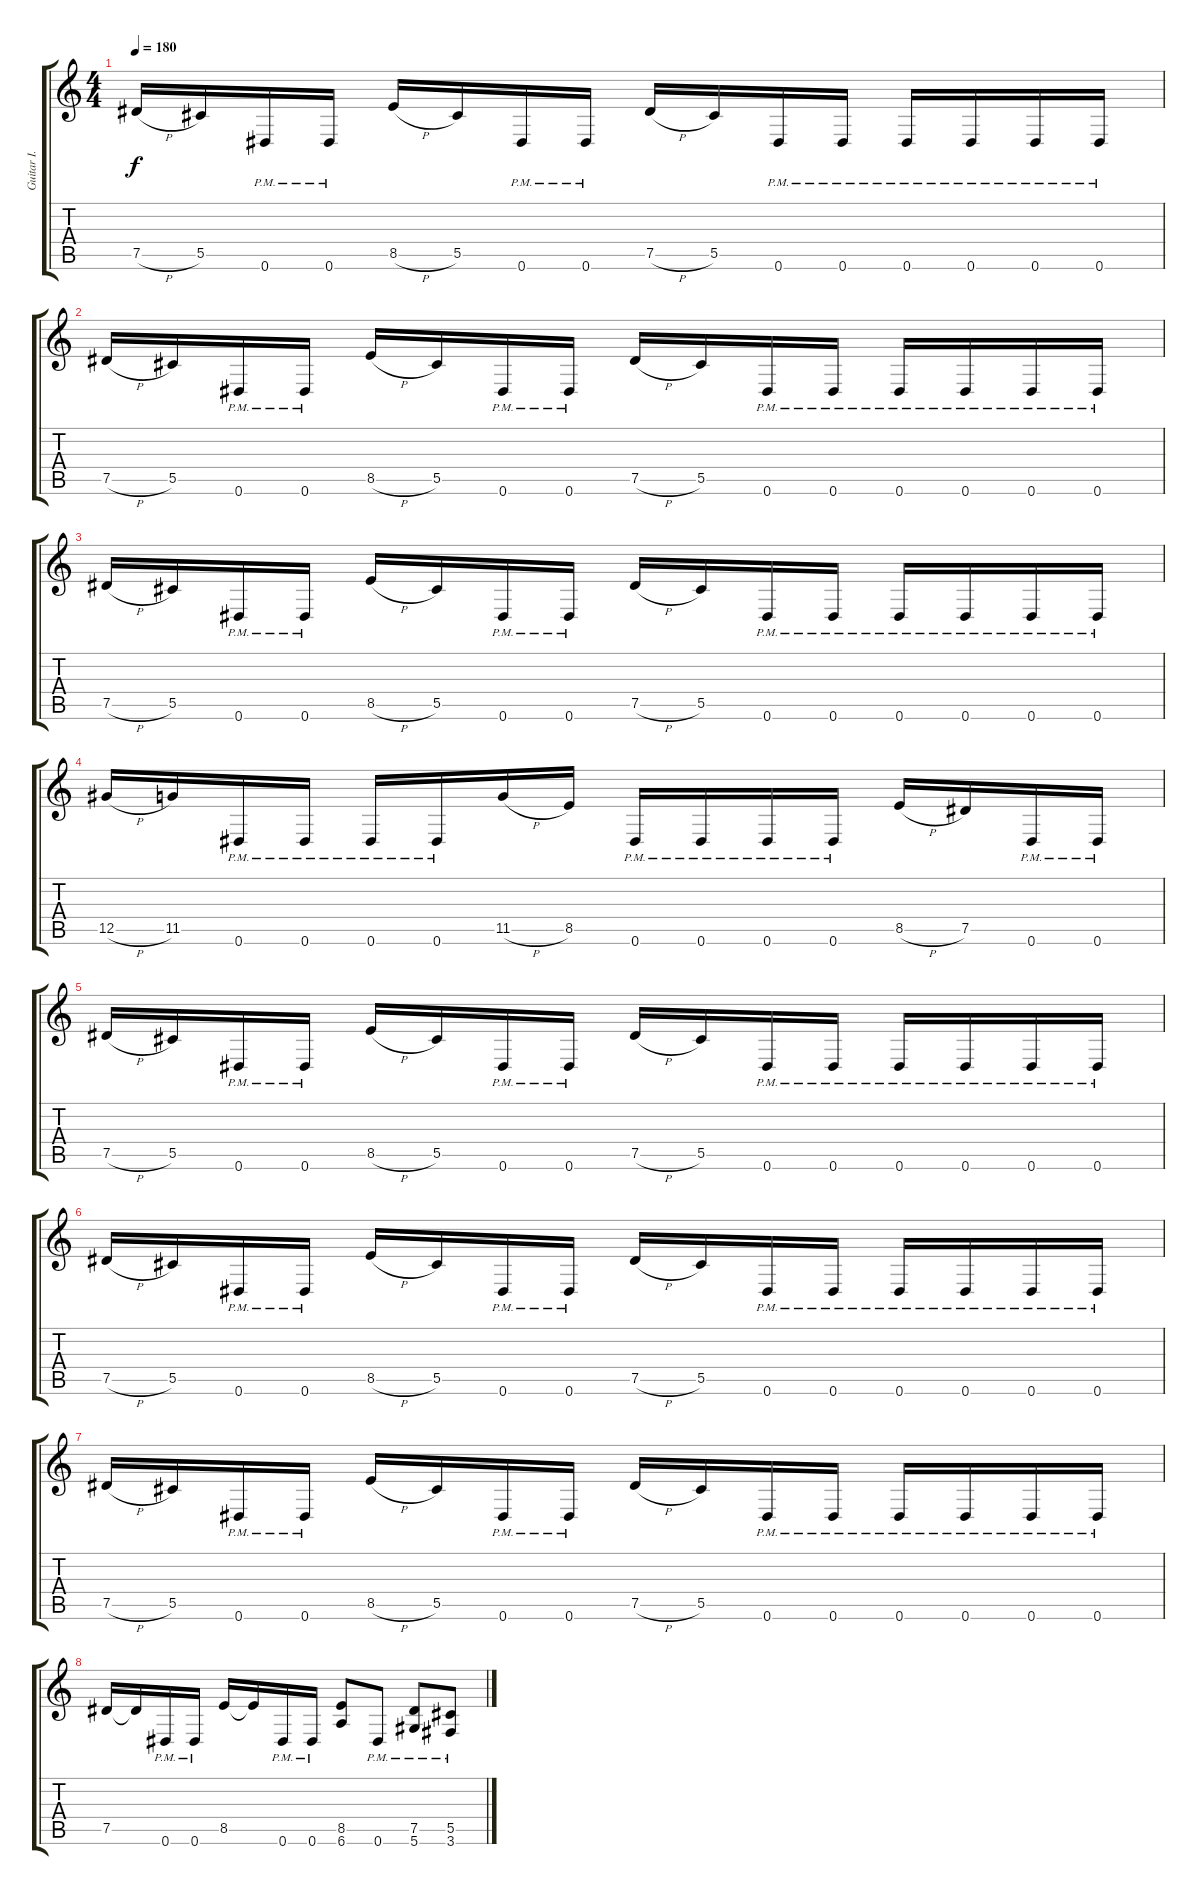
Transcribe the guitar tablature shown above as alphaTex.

\track ("Guitar I." "Guitar I.") {instrument distortionguitar}
\staff {score tabs}
\tuning (Eb4 Bb3 Gb3 Db3 Ab2 Eb2) {hide}
\ts (4 4)
\tempo 180
\clef g2
\ks c
7.5{h}.16{dy f} 5.5.16 0.6{pm}.16 0.6{pm}.16 8.5{h}.16 5.5.16 0.6{pm}.16 0.6{pm}.16 7.5{h}.16 5.5.16 0.6{pm}.16 0.6{pm}.16 0.6{pm}.16 0.6{pm}.16 0.6{pm}.16 0.6{pm}.16 |
7.5{h}.16 5.5.16 0.6{pm}.16 0.6{pm}.16 8.5{h}.16 5.5.16 0.6{pm}.16 0.6{pm}.16 7.5{h}.16 5.5.16 0.6{pm}.16 0.6{pm}.16 0.6{pm}.16 0.6{pm}.16 0.6{pm}.16 0.6{pm}.16 |
7.5{h}.16 5.5.16 0.6{pm}.16 0.6{pm}.16 8.5{h}.16 5.5.16 0.6{pm}.16 0.6{pm}.16 7.5{h}.16 5.5.16 0.6{pm}.16 0.6{pm}.16 0.6{pm}.16 0.6{pm}.16 0.6{pm}.16 0.6{pm}.16 |
12.5{h}.16 11.5.16 0.6{pm}.16 0.6{pm}.16 0.6{pm}.16 0.6{pm}.16 11.5{h}.16 8.5.16 0.6{pm}.16 0.6{pm}.16 0.6{pm}.16 0.6{pm}.16 8.5{h}.16 7.5.16 0.6{pm}.16 0.6{pm}.16 |
7.5{h}.16 5.5.16 0.6{pm}.16 0.6{pm}.16 8.5{h}.16 5.5.16 0.6{pm}.16 0.6{pm}.16 7.5{h}.16 5.5.16 0.6{pm}.16 0.6{pm}.16 0.6{pm}.16 0.6{pm}.16 0.6{pm}.16 0.6{pm}.16 |
7.5{h}.16 5.5.16 0.6{pm}.16 0.6{pm}.16 8.5{h}.16 5.5.16 0.6{pm}.16 0.6{pm}.16 7.5{h}.16 5.5.16 0.6{pm}.16 0.6{pm}.16 0.6{pm}.16 0.6{pm}.16 0.6{pm}.16 0.6{pm}.16 |
7.5{h}.16 5.5.16 0.6{pm}.16 0.6{pm}.16 8.5{h}.16 5.5.16 0.6{pm}.16 0.6{pm}.16 7.5{h}.16 5.5.16 0.6{pm}.16 0.6{pm}.16 0.6{pm}.16 0.6{pm}.16 0.6{pm}.16 0.6{pm}.16 |
7.5.16 7.5{t}.16 0.6{pm}.16 0.6{pm}.16 8.5.16 8.5{t}.16 0.6{pm}.16 0.6{pm}.16 (8.5 6.6).8 0.6{pm}.8 (7.5{pm} 5.6{pm}).8 (5.5{pm} 3.6{pm}).8
